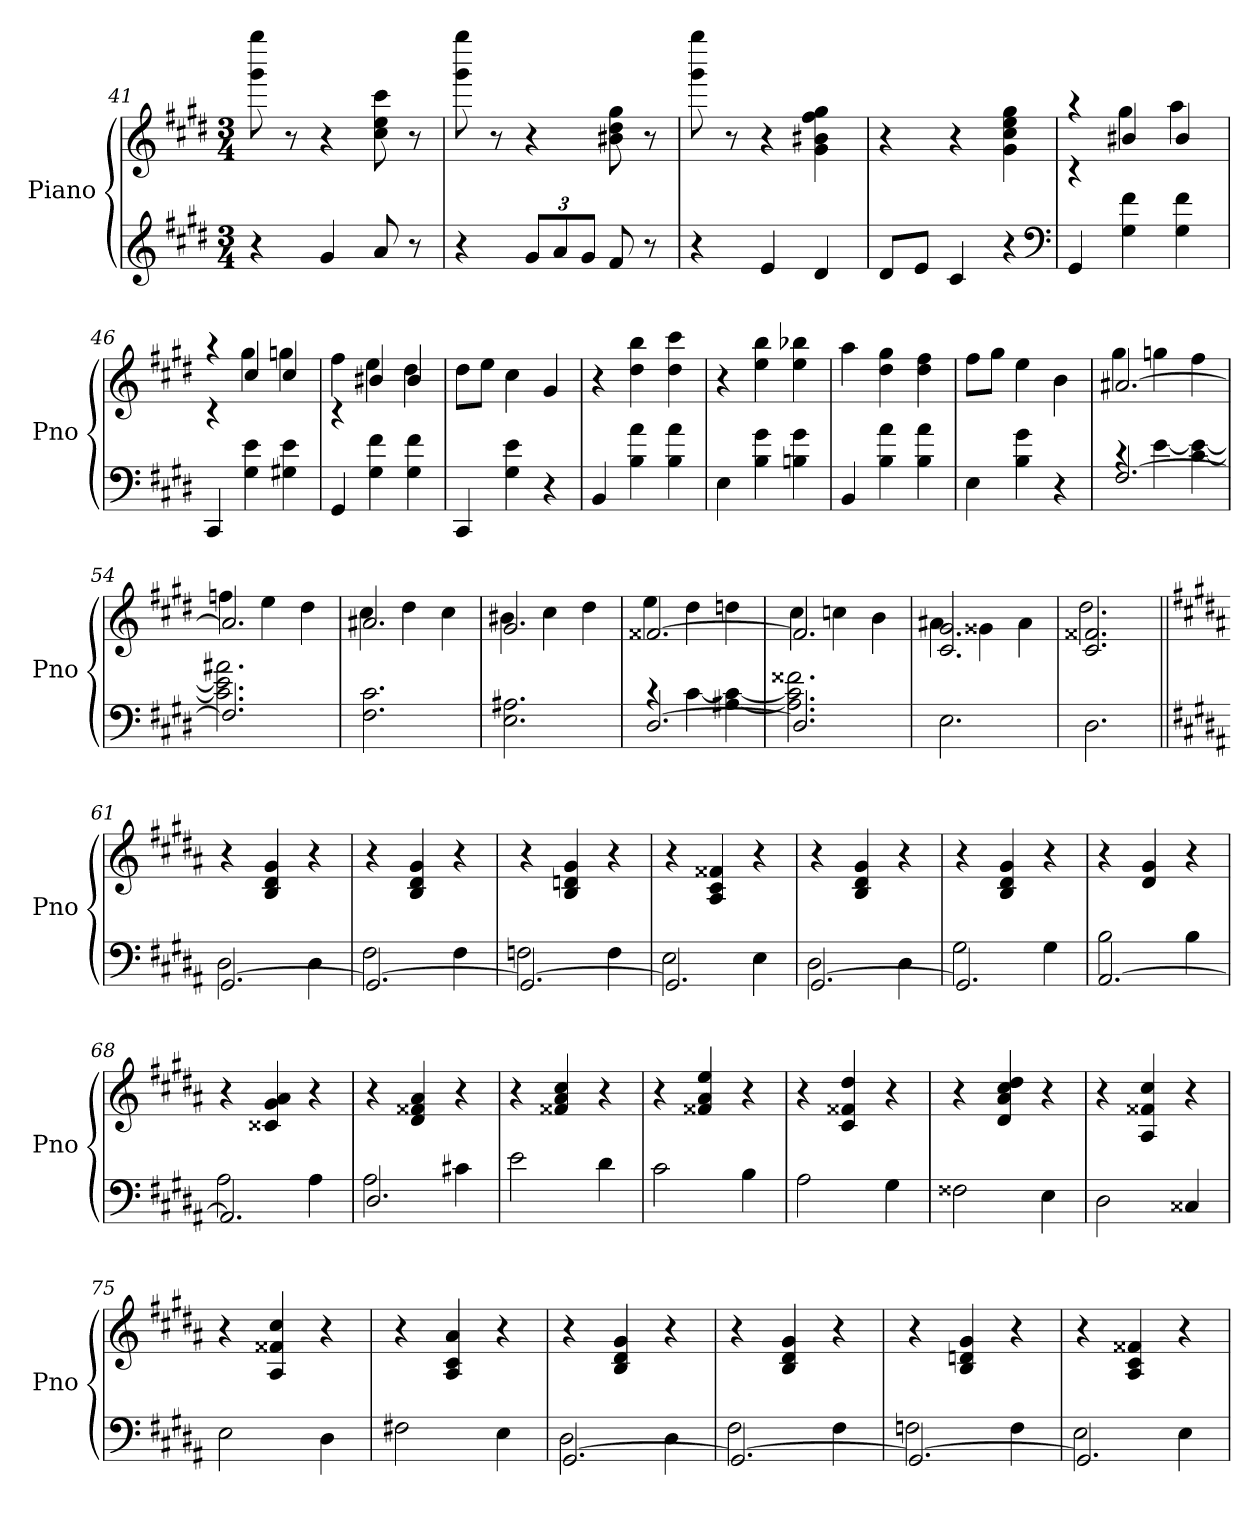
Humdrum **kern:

**kern	**kern
*part1	*part1
*staff2	*staff1
*I"Piano	*
*I'Pno	*
*clefG2	*clefG2
*k[f#c#g#d#]	*k[f#c#g#d#]
*c#:	*c#:
*M3/4	*M3/4
=41	=41
4r	8ggg# 8gggg#
.	8r
4g#	4r
8a	8cc# 8ee 8ccc#
8r	8r
=42	=42
4r	8ggg# 8gggg#
.	8r
12g#L	4r
12a	.
12g#J	.
8f#	8b#X 8dd# 8gg#
8r	8r
=43	=43
4r	8ggg# 8gggg#
.	8r
4e	4r
4d#	4g# 4b#X 4ff# 4gg#
=44	=44
8d#L	4r
8eJ	.
4c#	4r
4r	4g# 4cc# 4ee 4gg#
*clefF4	*
=45	=45
*	*^
4GG#	4rc	4raa
4G# 4f#	4b#X	4gg#
4G# 4f#	4b#	4aa
=46	=46	=46
4CC#	4rc	4raa
4G# 4e	4cc#	4gg#
4G#X 4e	4cc#	4ggn
=47	=47	=47
4GG#	4rc	4ff#
4G# 4f#	4b#X	4ee
4G# 4f#	4b#	4dd#
*	*v	*v
=48	=48
4CC#	8dd#L
.	8eeJ
4G# 4e	4cc#
4r	4g#
=49	=49
4BB	4r
4B 4a	4dd# 4bb
4B 4a	4dd# 4ccc#
=50	=50
4E	4r
4B 4g#	4ee 4bb
4Bn 4g#	4ee 4bb-X
=51	=51
4BB	4aa
4B 4a	4dd# 4gg#
4B 4a	4dd# 4ff#
=52	=52
4E	8ff#L
.	8gg#J
4B 4g#	4ee
4r	4b
=53	=53
*^	*^
[2.F#	4rc	[2.a#X	4gg#
.	[4e	.	4ggn
.	[4c# 4e_	.	4ff#
=54	=54	=54	=54
2.F#]	2.c#] 2.e] 2.a#X	2.a#]	4ffn
.	.	.	4ee
.	.	.	4dd#
*v	*v	*	*
=55	=55	=55
2.F# 2.c#	2.a#X	4cc#
.	.	4dd#
.	.	4cc#
=56	=56	=56
2.E 2.A#X	2.g#	4b#X
.	.	4cc#
.	.	4dd#
=57	=57	=57
*^	*	*
[2.D#	4rc	[2.f##X	4ee
.	[4c#	.	4dd#
.	[4A#X 4c#_	.	4ddn
=58	=58	=58	=58
2.D#]	2.A#] 2.c#] 2.f##X	2.f##]	4cc#
.	.	.	4ccn
.	.	.	4b
*v	*v	*	*
=59	=59	=59
2.E	2.c# 2.g#	4a#X
.	.	4g##X
.	.	4a#
=60	=60	=60
2.D#	2.c# 2.f##X	2.dd#
*	*v	*v
=61||	=61||
*k[f#c#g#d#a#]	*k[f#c#g#d#a#]
*^	*
[2.GG#	2D#	4r
.	.	4B 4d# 4g#
.	4D#	4r
=62	=62	=62
2.GG#_	2F#	4r
.	.	4B 4d# 4g#
.	4F#	4r
=63	=63	=63
2.GG#_	2Fn	4r
.	.	4B 4dn 4g#
.	4F	4r
=64	=64	=64
2.GG#]	2E	4r
.	.	4A# 4c# 4f##X
.	4E	4r
=65	=65	=65
[2.GG#	2D#	4r
.	.	4B 4d# 4g#
.	4D#	4r
=66	=66	=66
2.GG#]	2G#	4r
.	.	4B 4d# 4g#
.	4G#	4r
=67	=67	=67
[2.AA#	2B	4r
.	.	4d# 4g#
.	4B	4r
=68	=68	=68
2.AA#]	2A#	4r
.	.	4c##X 4g# 4a#
.	4A#	4r
=69	=69	=69
2.D#	2A#	4r
.	.	4d# 4f##X 4a#
.	4c#X	4r
*v	*v	*
=70	=70
2e	4r
.	4f##X 4a# 4cc#
4d#	4r
=71	=71
2c#	4r
.	4f##X 4a# 4ee
4B	4r
=72	=72
2A#	4r
.	4c# 4f##X 4dd#
4G#	4r
=73	=73
2F##X	4r
.	4d# 4a# 4cc# 4dd#
4E	4r
=74	=74
2D#	4r
.	4A# 4f##X 4cc#
4C##X	4r
=75	=75
2E	4r
.	4A# 4f##X 4cc#
4D#	4r
=76	=76
2F#X	4r
.	4A# 4c# 4a#
4E	4r
=77	=77
*^	*
[2.GG#	2D#	4r
.	.	4B 4d# 4g#
.	4D#	4r
=78	=78	=78
2.GG#_	2F#	4r
.	.	4B 4d# 4g#
.	4F#	4r
=79	=79	=79
2.GG#_	2Fn	4r
.	.	4B 4dn 4g#
.	4F	4r
=80	=80	=80
2.GG#]	2E	4r
.	.	4A# 4c# 4f##X
.	4E	4r
*v	*v	*
=	=
*-	*-
